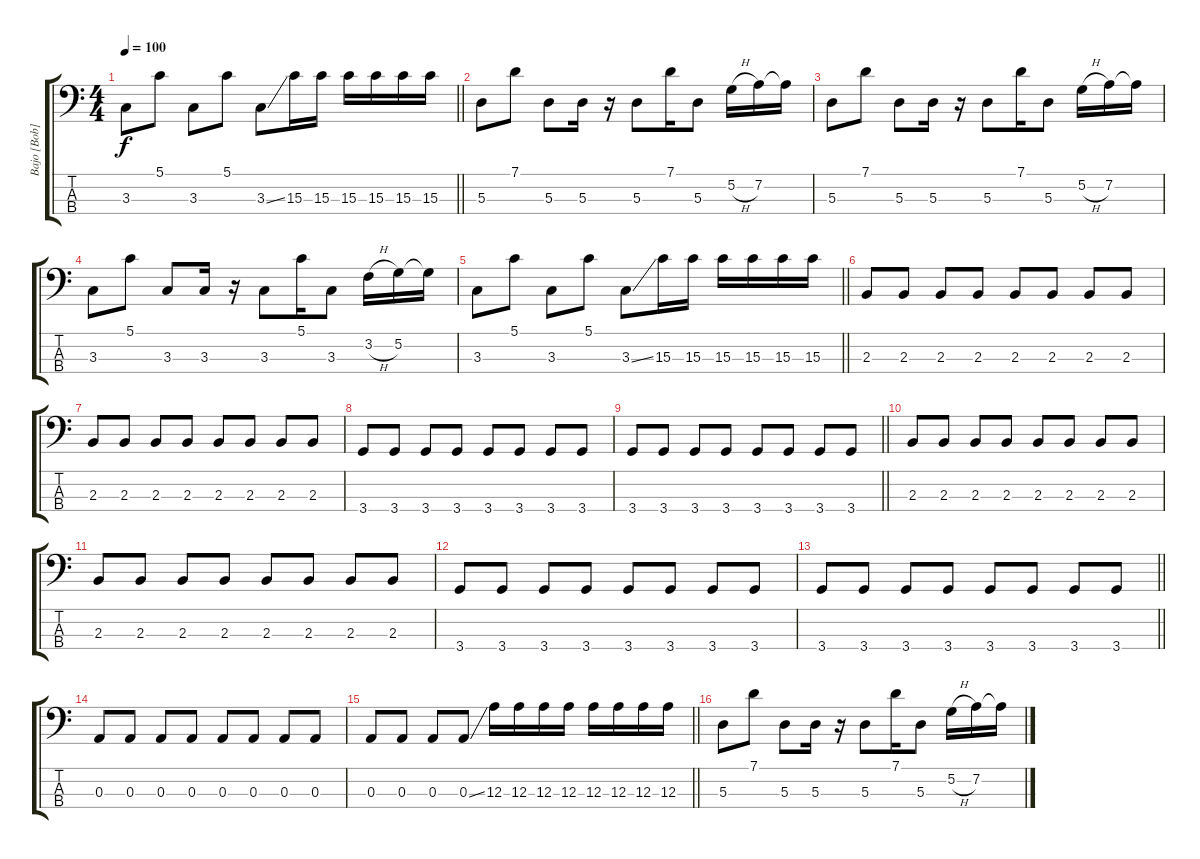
\track ("Bajo [Bob]" "Bajo [Bob]") {instrument electricbasspick}
\staff {score tabs}
\tuning (G2 D2 A1 E1) {hide}
\ts (4 4)
\tempo 100
\clef f4
\barLineRight lightlight
\ks c
3.3.8{dy f} 5.1.8 3.3.8 5.1.8 3.3{ss}.8 15.3.16 15.3.16 15.3.16 15.3.16 15.3.16 15.3.16 |
5.3.8 7.1.8 5.3.8 5.3.16 r.16 5.3.8 7.1.16 5.3.8 5.2{h}.16 7.2.16 7.2{t}.16 |
5.3.8 7.1.8 5.3.8 5.3.16 r.16 5.3.8 7.1.16 5.3.8 5.2{h}.16 7.2.16 7.2{t}.16 |
3.3.8 5.1.8 3.3.8 3.3.16 r.16 3.3.8 5.1.16 3.3.8 3.2{h}.16 5.2.16 5.2{t}.16 |
\barLineRight lightlight
3.3.8 5.1.8 3.3.8 5.1.8 3.3{ss}.8 15.3.16 15.3.16 15.3.16 15.3.16 15.3.16 15.3.16 |
2.3.8 2.3.8 2.3.8 2.3.8 2.3.8 2.3.8 2.3.8 2.3.8 |
2.3.8 2.3.8 2.3.8 2.3.8 2.3.8 2.3.8 2.3.8 2.3.8 |
3.4.8 3.4.8 3.4.8 3.4.8 3.4.8 3.4.8 3.4.8 3.4.8 |
\barLineRight lightlight
3.4.8 3.4.8 3.4.8 3.4.8 3.4.8 3.4.8 3.4.8 3.4.8 |
2.3.8 2.3.8 2.3.8 2.3.8 2.3.8 2.3.8 2.3.8 2.3.8 |
2.3.8 2.3.8 2.3.8 2.3.8 2.3.8 2.3.8 2.3.8 2.3.8 |
3.4.8 3.4.8 3.4.8 3.4.8 3.4.8 3.4.8 3.4.8 3.4.8 |
\barLineRight lightlight
3.4.8 3.4.8 3.4.8 3.4.8 3.4.8 3.4.8 3.4.8 3.4.8 |
0.3.8 0.3.8 0.3.8 0.3.8 0.3.8 0.3.8 0.3.8 0.3.8 |
\barLineRight lightlight
0.3.8 0.3.8 0.3.8 0.3{ss}.8 12.3.16 12.3.16 12.3.16 12.3.16 12.3.16 12.3.16 12.3.16 12.3.16 |
5.3.8 7.1.8 5.3.8 5.3.16 r.16 5.3.8 7.1.16 5.3.8 5.2{h}.16 7.2.16 7.2{t}.16
